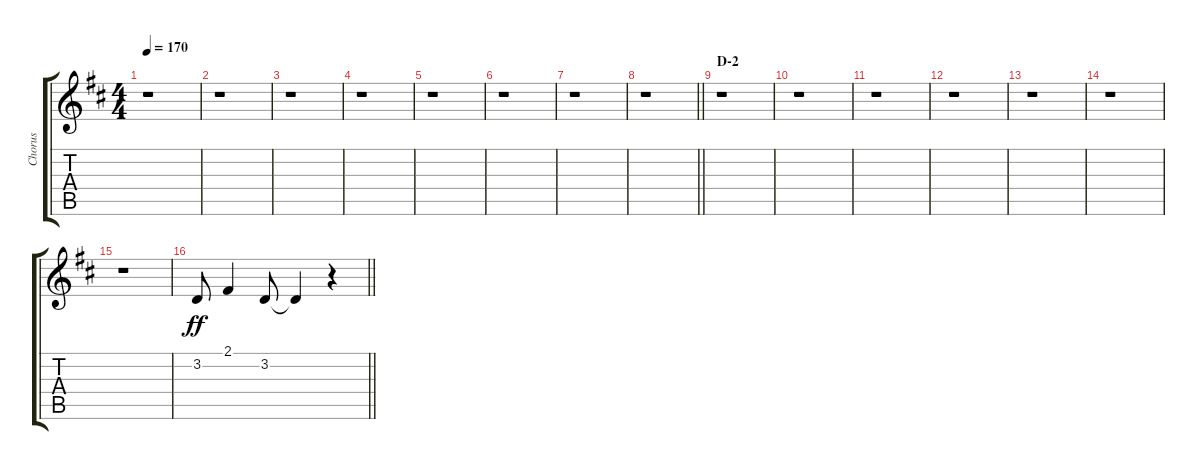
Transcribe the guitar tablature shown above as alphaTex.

\track ("Chorus" "Chorus") {instrument voiceoohs}
\staff {score tabs}
\tuning (E4 B3 G3 D3 A2 E2) {hide}
\ts (4 4)
\tempo 170
\clef g2
\ks d
r.1{dy ff} |
r.1 |
r.1 |
r.1 |
r.1 |
r.1 |
r.1 |
\barLineRight lightlight
r.1 |
\section ("" "D-2")
r.1 |
r.1 |
r.1 |
r.1 |
r.1 |
r.1 |
r.1 |
\barLineRight lightlight
3.2.8 2.1.4 3.2.8 3.2{t}.4 r.4
